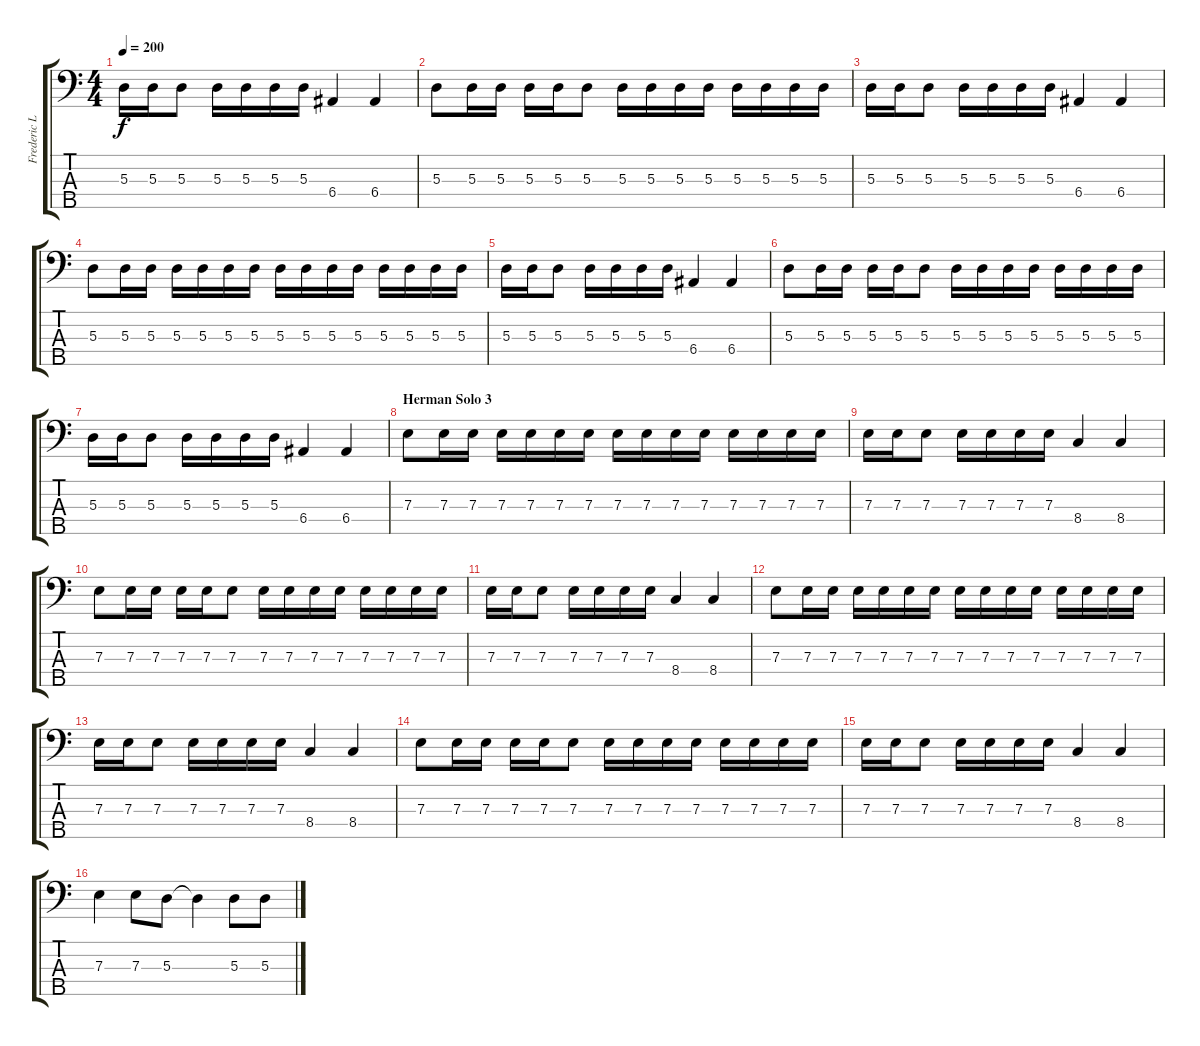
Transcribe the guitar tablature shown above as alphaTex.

\track ("Frederic Leclercq | Bass" "Frederic L") {instrument electricbassfinger}
\staff {score tabs}
\tuning (G2 D2 A1 E1 B0) {hide}
\ts (4 4)
\tempo 200
\clef f4
\ks c
5.3.16{dy f} 5.3.16 5.3.8 5.3.16 5.3.16 5.3.16 5.3.16 6.4.4 6.4.4 |
5.3.8 5.3.16 5.3.16 5.3.16 5.3.16 5.3.8 5.3.16 5.3.16 5.3.16 5.3.16 5.3.16 5.3.16 5.3.16 5.3.16 |
5.3.16 5.3.16 5.3.8 5.3.16 5.3.16 5.3.16 5.3.16 6.4.4 6.4.4 |
5.3.8 5.3.16 5.3.16 5.3.16 5.3.16 5.3.16 5.3.16 5.3.16 5.3.16 5.3.16 5.3.16 5.3.16 5.3.16 5.3.16 5.3.16 |
5.3.16 5.3.16 5.3.8 5.3.16 5.3.16 5.3.16 5.3.16 6.4.4 6.4.4 |
5.3.8 5.3.16 5.3.16 5.3.16 5.3.16 5.3.8 5.3.16 5.3.16 5.3.16 5.3.16 5.3.16 5.3.16 5.3.16 5.3.16 |
5.3.16 5.3.16 5.3.8 5.3.16 5.3.16 5.3.16 5.3.16 6.4.4 6.4.4 |
\section ("" "Herman Solo 3")
7.3.8 7.3.16 7.3.16 7.3.16 7.3.16 7.3.16 7.3.16 7.3.16 7.3.16 7.3.16 7.3.16 7.3.16 7.3.16 7.3.16 7.3.16 |
7.3.16 7.3.16 7.3.8 7.3.16 7.3.16 7.3.16 7.3.16 8.4.4 8.4.4 |
7.3.8 7.3.16 7.3.16 7.3.16 7.3.16 7.3.8 7.3.16 7.3.16 7.3.16 7.3.16 7.3.16 7.3.16 7.3.16 7.3.16 |
7.3.16 7.3.16 7.3.8 7.3.16 7.3.16 7.3.16 7.3.16 8.4.4 8.4.4 |
7.3.8 7.3.16 7.3.16 7.3.16 7.3.16 7.3.16 7.3.16 7.3.16 7.3.16 7.3.16 7.3.16 7.3.16 7.3.16 7.3.16 7.3.16 |
7.3.16 7.3.16 7.3.8 7.3.16 7.3.16 7.3.16 7.3.16 8.4.4 8.4.4 |
7.3.8 7.3.16 7.3.16 7.3.16 7.3.16 7.3.8 7.3.16 7.3.16 7.3.16 7.3.16 7.3.16 7.3.16 7.3.16 7.3.16 |
7.3.16 7.3.16 7.3.8 7.3.16 7.3.16 7.3.16 7.3.16 8.4.4 8.4.4 |
7.3.4 7.3.8 5.3.8 5.3{t}.4 5.3.8 5.3.8
